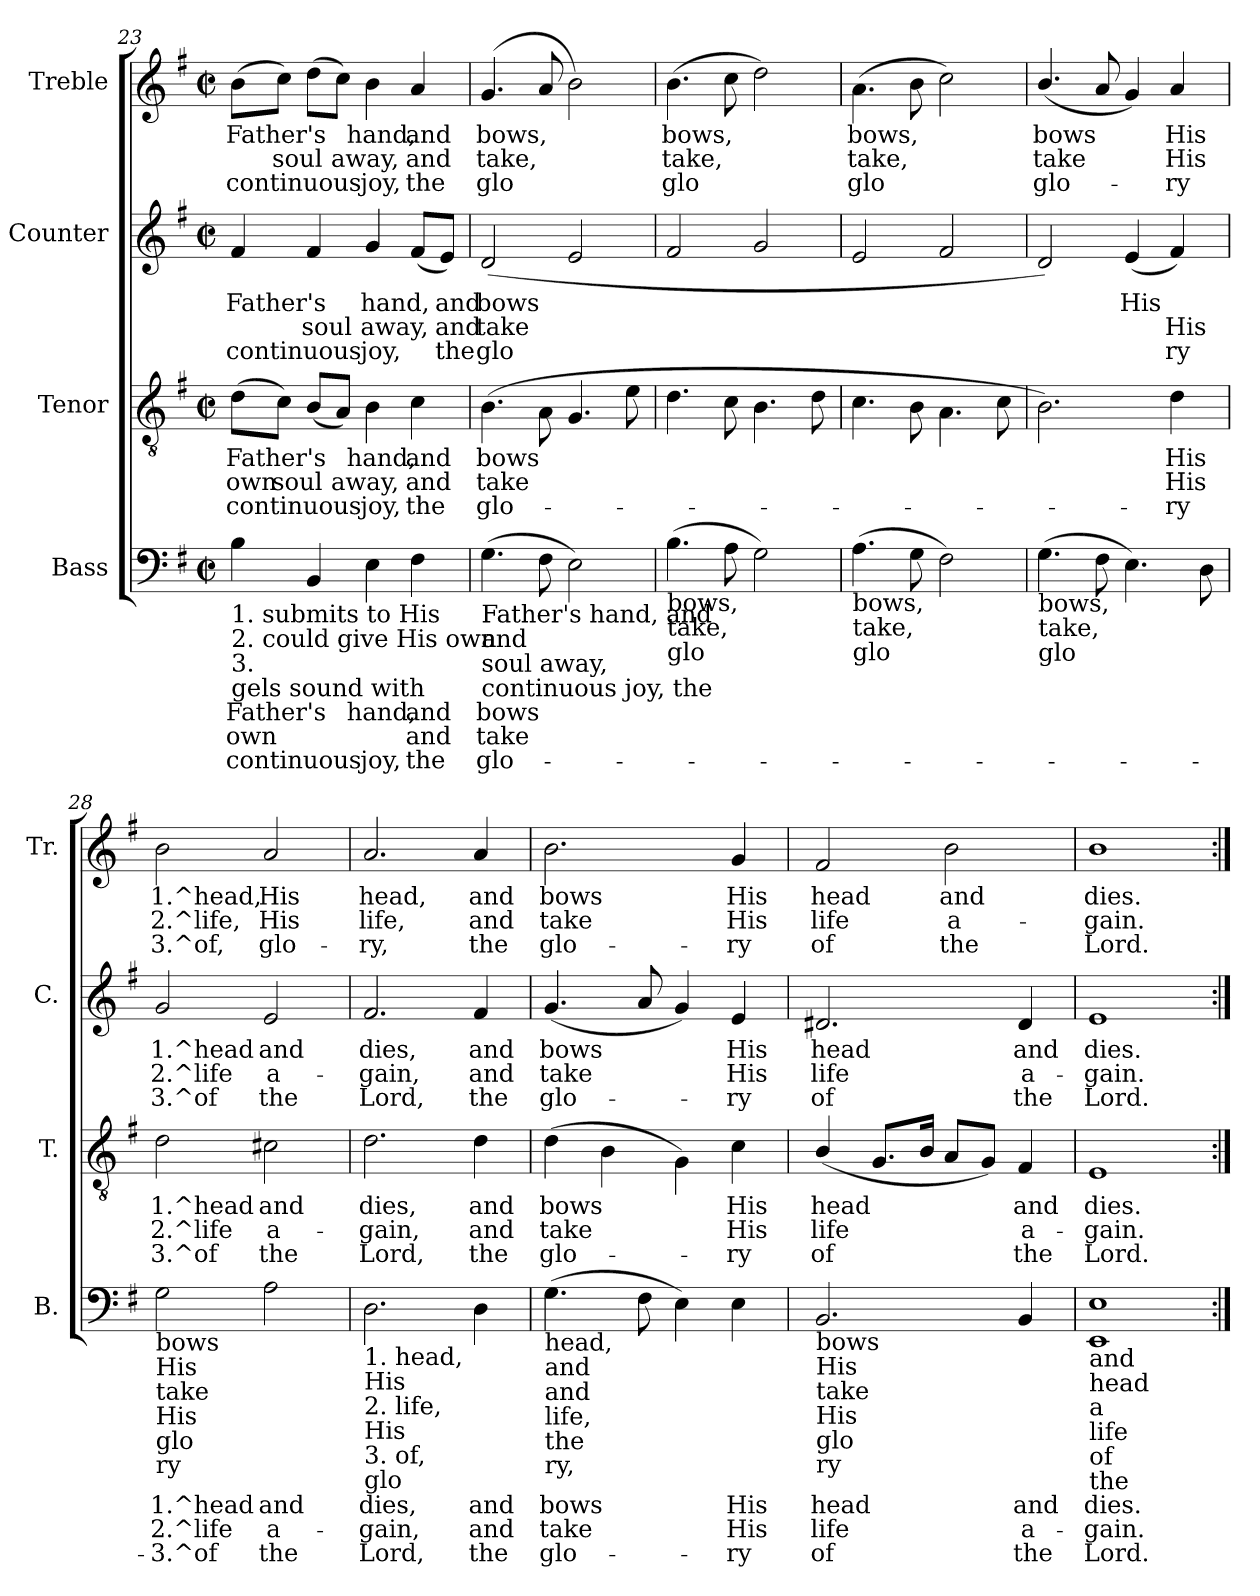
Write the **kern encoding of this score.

**kern	**text	**text	**text	**kern	**text	**text	**text	**kern	**text	**text	**text	**kern	**text	**text	**text
*part4	*part4	*part4	*part4	*part3	*part3	*part3	*part3	*part2	*part2	*part2	*part2	*part1	*part1	*part1	*part1
*staff4	*staff4	*staff4	*staff4	*staff3	*staff3	*staff3	*staff3	*staff2	*staff2	*staff2	*staff2	*staff1	*staff1	*staff1	*staff1
*I"Bass	*	*	*	*I"Tenor	*	*	*	*I"Counter	*	*	*	*I"Treble	*	*	*
*I'B.	*	*	*	*I'T.	*	*	*	*I'C.	*	*	*	*I'Tr.	*	*	*
*clefF4	*	*	*	*clefGv2	*	*	*	*clefG2	*	*	*	*clefG2	*	*	*
*k[f#]	*	*	*	*k[f#]	*	*	*	*k[f#]	*	*	*	*k[f#]	*	*	*
*G:	*	*	*	*G:	*	*	*	*G:	*	*	*	*G:	*	*	*
*M2/2	*	*	*	*M2/2	*	*	*	*M2/2	*	*	*	*M2/2	*	*	*
*met(c|)	*	*	*	*met(c|)	*	*	*	*met(c|)	*	*	*	*met(c|)	*	*	*
=23	=23	=23	=23	=23	=23	=23	=23	=23	=23	=23	=23	=23	=23	=23	=23
!LO:TX:b:t=1. submits to His	!	!	!	!	!	!	!	!	!	!	!	!	!	!	!
!LO:TX:b:t=2. could give His own	!	!	!	!	!	!	!	!	!	!	!	!	!	!	!
!LO:TX:b:t=3.	!	!	!	!	!	!	!	!	!	!	!	!	!	!	!
!LO:TX:b:t=gels sound with	!	!	!	!	!	!	!	!	!	!	!	!	!	!	!
!	!LO:LY:a:rj	!LO:LY:a:rj	!LO:LY:b:rj	!	!LO:LY:b:rj	!LO:LY:b:rj	!LO:LY:b:rj	!	!LO:LY:b:rj	!LO:LY:b:rj	!LO:LY:b:rj	!	!LO:LY:b:rj	!LO:LY:b:rj	!LO:LY:b:rj
4B\	Father's	own	continuous	(>8d\L	Father's	own	continuous	4f#/	Father's	.	continuous	(>8b\L	Father's	.	continuous
!	!	!	!	!	!LO:LY:b:rj	!LO:LY:b:rj	!LO:LY:b:rj	!	!	!	!	!	!LO:LY:b:rj	!LO:LY:b:rj	!LO:LY:b:rj
.	.	.	.	8c\J)	.	soul	.	.	.	.	.	8cc\J)	.	soul	.
!	!LO:LY:a:rj	!LO:LY:a:rj	!LO:LY:b:rj	!	!LO:LY:b:rj	!LO:LY:b:rj	!LO:LY:b:rj	!	!LO:LY:b:rj	!LO:LY:b:rj	!LO:LY:b:rj	!	!LO:LY:b:rj	!LO:LY:b:rj	!LO:LY:b:rj
4BB/	.	.	.	(<8B/L	.	.	.	4f#/	.	soul	.	(>8dd\L	.	.	.
!	!	!	!	!	!LO:LY:b:rj	!LO:LY:b:rj	!LO:LY:b:rj	!	!	!	!	!	!LO:LY:b:rj	!LO:LY:b:rj	!LO:LY:b:rj
.	.	.	.	8A/J)	.	away,	.	.	.	.	.	8cc\J)	.	away,	.
!	!LO:LY:a:rj	!LO:LY:a:rj	!LO:LY:b:rj	!	!LO:LY:b:rj	!LO:LY:b:rj	!LO:LY:b:rj	!	!LO:LY:b:rj	!LO:LY:b:rj	!LO:LY:b:rj	!	!LO:LY:b:rj	!LO:LY:b:rj	!LO:LY:b:rj
4E\	hand,	.	joy,	4B\	hand,	.	joy,	4g/	hand,	away,	joy,	4b\	hand,	.	joy,
!	!LO:LY:a:rj	!LO:LY:a:rj	!LO:LY:b:rj	!	!LO:LY:b:rj	!LO:LY:b:rj	!LO:LY:b:rj	!	!LO:LY:b:rj	!LO:LY:b:rj	!LO:LY:b:rj	!	!LO:LY:b:rj	!LO:LY:b:rj	!LO:LY:b:rj
4F#\	and	and	the	4c\	and	and	the	(<8f#/L	.	.	.	4a/	and	and	the
!	!	!	!	!	!	!	!	!	!LO:LY:b:rj	!LO:LY:b:rj	!LO:LY:b:rj	!	!	!	!
.	.	.	.	.	.	.	.	8e/J)	and	and	the	.	.	.	.
=24	=24	=24	=24	=24	=24	=24	=24	=24	=24	=24	=24	=24	=24	=24	=24
!LO:TX:b:t=Father's hand, and	!	!	!	!	!	!	!	!	!	!	!	!	!	!	!
!LO:TX:b:t=and	!	!	!	!	!	!	!	!	!	!	!	!	!	!	!
!LO:TX:b:t=soul away,	!	!	!	!	!	!	!	!	!	!	!	!	!	!	!
!LO:TX:b:t=continuous joy, the	!	!	!	!	!	!	!	!	!	!	!	!	!	!	!
!	!LO:LY:a:rj	!LO:LY:a:rj	!LO:LY:b:rj	!	!LO:LY:b:rj	!LO:LY:b:rj	!LO:LY:b:rj	!	!LO:LY:b:rj	!LO:LY:b:rj	!LO:LY:b:rj	!	!LO:LY:b:rj	!LO:LY:b:rj	!LO:LY:b:rj
(>4.G\	bows	take	glo-	(>4.B\	bows	take	glo-	(<2d/	bows	take	glo-	(<4.g/	bows,	take,	glo-
!	!LO:LY:a:rj	!LO:LY:a:rj	!LO:LY:b:rj	!	!LO:LY:b:rj	!LO:LY:b:rj	!LO:LY:b:rj	!	!	!	!	!	!LO:LY:b:rj	!LO:LY:b:rj	!LO:LY:b:rj
8F#\	--	-	.	8A\	--	-	.	.	.	.	.	8a/	-	.	-
!	!LO:LY:a:rj	!LO:LY:a:rj	!LO:LY:b:rj	!	!LO:LY:b:rj	!LO:LY:b:rj	!LO:LY:b:rj	!	!LO:LY:b:rj	!LO:LY:b:rj	!LO:LY:b:rj	!	!LO:LY:b:rj	!LO:LY:b:rj	!LO:LY:b:rj
2E\)	-	-	.	4.G/	-	-	.	2e/	-	.	-	2b\)	-	.	-
!	!	!	!	!	!LO:LY:b:rj	!LO:LY:b:rj	!LO:LY:b:rj	!	!	!	!	!	!	!	!
.	.	.	.	8e\	-	-	.	.	.	.	.	.	.	.	.
=25	=25	=25	=25	=25	=25	=25	=25	=25	=25	=25	=25	=25	=25	=25	=25
!LO:TX:b:t=bows,	!	!	!	!	!	!	!	!	!	!	!	!	!	!	!
!LO:TX:b:t=take,	!	!	!	!	!	!	!	!	!	!	!	!	!	!	!
!LO:TX:b:t=glo	!	!	!	!	!	!	!	!	!	!	!	!	!	!	!
!	!LO:LY:a:rj	!	!	!	!LO:LY:b:rj	!	!	!	!LO:LY:b:rj	!	!	!	!LO:LY:b:rj	!LO:LY:b:rj	!LO:LY:b:rj
(>4.B\	-	.	.	4.d\	-	.	.	2f#/	-	.	.	(>4.b\	-bows,	take,	glo-
!	!LO:LY:a:rj	!	!	!	!LO:LY:b:rj	!	!	!	!	!	!	!	!LO:LY:b:rj	!LO:LY:b:rj	!LO:LY:b:rj
8A\	--	.	.	8c\	--	.	.	.	.	.	.	8cc\	-	.	-
!	!LO:LY:a:rj	!	!	!	!LO:LY:b:rj	!	!	!	!LO:LY:b:rj	!	!	!	!LO:LY:b:rj	!LO:LY:b:rj	!LO:LY:b:rj
2G\)	--	.	.	4.B\	--	.	.	2g/	.	.	.	2dd\)	-	.	-
!	!	!	!	!	!LO:LY:b:rj	!	!	!	!	!	!	!	!	!	!
.	.	.	.	8d\	--	.	.	.	.	.	.	.	.	.	.
=26	=26	=26	=26	=26	=26	=26	=26	=26	=26	=26	=26	=26	=26	=26	=26
!LO:TX:b:t=bows,	!	!	!	!	!	!	!	!	!	!	!	!	!	!	!
!LO:TX:b:t=take,	!	!	!	!	!	!	!	!	!	!	!	!	!	!	!
!LO:TX:b:t=glo	!	!	!	!	!	!	!	!	!	!	!	!	!	!	!
!	!LO:LY:a:rj	!	!	!	!LO:LY:b:rj	!	!	!	!LO:LY:b:rj	!	!	!	!LO:LY:b:rj	!LO:LY:b:rj	!LO:LY:b:rj
(>4.A\	--	.	.	4.c\	--	.	.	2e/	.	.	.	(>4.a\	-bows,	take,	glo-
!	!LO:LY:a:rj	!	!	!	!LO:LY:b:rj	!	!	!	!	!	!	!	!LO:LY:b:rj	!LO:LY:b:rj	!LO:LY:b:rj
8G\	--	.	.	8B\	--	.	.	.	.	.	.	8b\	-	.	-
!	!LO:LY:a:rj	!	!	!	!LO:LY:b:rj	!	!	!	!LO:LY:b:rj	!	!	!	!LO:LY:b:rj	!LO:LY:b:rj	!LO:LY:b:rj
2F#\)	--	.	.	4.A\	--	.	.	2f#/	.	.	.	2cc\)	-	.	-
!	!	!	!	!	!LO:LY:b:rj	!	!	!	!	!	!	!	!	!	!
.	.	.	.	8c\	--	.	.	.	.	.	.	.	.	.	.
=27	=27	=27	=27	=27	=27	=27	=27	=27	=27	=27	=27	=27	=27	=27	=27
!LO:TX:b:t=bows,	!	!	!	!	!	!	!	!	!	!	!	!	!	!	!
!LO:TX:b:t=take,	!	!	!	!	!	!	!	!	!	!	!	!	!	!	!
!LO:TX:b:t=glo	!	!	!	!	!	!	!	!	!	!	!	!	!	!	!
!	!LO:LY:a:rj	!	!	!	!LO:LY:b:rj	!LO:LY:b:rj	!LO:LY:b:rj	!	!LO:LY:b:rj	!LO:LY:b:rj	!LO:LY:b:rj	!	!LO:LY:b:rj	!LO:LY:b:rj	!LO:LY:b:rj
(>4.G\	--	.	.	2.B\)	--	-	.	2d/)	-	-	.	(<4.b/	-bows	take	glo-
!	!LO:LY:a:rj	!	!	!	!	!	!	!	!	!	!	!	!LO:LY:b:rj	!LO:LY:b:rj	!LO:LY:b:rj
8F#\	--	.	.	.	.	.	.	.	.	.	.	8a/	--	-	.
!	!LO:LY:a:rj	!	!	!	!	!	!	!	!LO:LY:b:rj	!LO:LY:b:rj	!LO:LY:b:rj	!	!LO:LY:b:rj	!LO:LY:b:rj	!LO:LY:b:rj
4.E\)	--	.	.	.	.	.	.	(<4e/	His	.	.	4g/)	-	-	.
!	!	!	!	!	!LO:LY:b:rj	!LO:LY:b:rj	!LO:LY:b:rj	!	!LO:LY:b:rj	!LO:LY:b:rj	!LO:LY:b:rj	!	!LO:LY:b:rj	!LO:LY:b:rj	!LO:LY:b:rj
.	.	.	.	4d\	His	His	ry	4f#/)	.	His	ry	4a/	His	His	ry
!	!LO:LY:a:rj	!	!	!	!	!	!	!	!	!	!	!	!	!	!
8D\	--	.	.	.	.	.	.	.	.	.	.	.	.	.	.
!!LO:LB:g=z
=28	=28	=28	=28	=28	=28	=28	=28	=28	=28	=28	=28	=28	=28	=28	=28
!LO:TX:b:t=bows	!	!	!	!	!	!	!	!	!	!	!	!	!	!	!
!LO:TX:b:t=His	!	!	!	!	!	!	!	!	!	!	!	!	!	!	!
!LO:TX:b:t=take	!	!	!	!	!	!	!	!	!	!	!	!	!	!	!
!LO:TX:b:t=His	!	!	!	!	!	!	!	!	!	!	!	!	!	!	!
!LO:TX:b:t=glo	!	!	!	!	!	!	!	!	!	!	!	!	!	!	!
!LO:TX:b:t=ry	!	!	!	!	!	!	!	!	!	!	!	!	!	!	!
!	!LO:LY:a:rj	!LO:LY:a:rj	!LO:LY:b:rj	!	!LO:LY:b:rj	!LO:LY:b:rj	!LO:LY:b:rj	!	!LO:LY:b:rj	!LO:LY:b:rj	!LO:LY:b:rj	!	!LO:LY:b:rj	!LO:LY:b:rj	!LO:LY:b:rj
2G\	-1.^head	2.^life	3.^of	2d\	1.^head	2.^life	3.^of	2g/	1.^head	2.^life	3.^of	2b\	1.^head,	2.^life,	3.^of,
!	!LO:LY:a:rj	!LO:LY:a:rj	!LO:LY:b:rj	!	!LO:LY:b:rj	!LO:LY:b:rj	!LO:LY:b:rj	!	!LO:LY:b:rj	!LO:LY:b:rj	!LO:LY:b:rj	!	!LO:LY:b:rj	!LO:LY:b:rj	!LO:LY:b:rj
2A\	and	a-	-the	2c#X\	and	a-	-the	2e/	and	a-	-the	2a/	His	His	glo-
=29	=29	=29	=29	=29	=29	=29	=29	=29	=29	=29	=29	=29	=29	=29	=29
!LO:TX:b:t=1. head,	!	!	!	!	!	!	!	!	!	!	!	!	!	!	!
!LO:TX:b:t=His	!	!	!	!	!	!	!	!	!	!	!	!	!	!	!
!LO:TX:b:t=2. life,	!	!	!	!	!	!	!	!	!	!	!	!	!	!	!
!LO:TX:b:t=His	!	!	!	!	!	!	!	!	!	!	!	!	!	!	!
!LO:TX:b:t=3. of,	!	!	!	!	!	!	!	!	!	!	!	!	!	!	!
!LO:TX:b:t=glo	!	!	!	!	!	!	!	!	!	!	!	!	!	!	!
!	!LO:LY:a:rj	!LO:LY:a:rj	!LO:LY:b:rj	!	!LO:LY:b:rj	!LO:LY:b:rj	!LO:LY:b:rj	!	!LO:LY:b:rj	!LO:LY:b:rj	!LO:LY:b:rj	!	!LO:LY:b:rj	!LO:LY:b:rj	!LO:LY:b:rj
2.D\	dies,	gain,	Lord,	2.d\	dies,	gain,	Lord,	2.f#/	dies,	gain,	Lord,	2.a/	-head,	life,	ry,
!	!LO:LY:a:rj	!LO:LY:a:rj	!LO:LY:b:rj	!	!LO:LY:b:rj	!LO:LY:b:rj	!LO:LY:b:rj	!	!LO:LY:b:rj	!LO:LY:b:rj	!LO:LY:b:rj	!	!LO:LY:b:rj	!LO:LY:b:rj	!LO:LY:b:rj
4D\	and	and	the	4d\	and	and	the	4f#/	and	and	the	4a/	and	and	the
=30	=30	=30	=30	=30	=30	=30	=30	=30	=30	=30	=30	=30	=30	=30	=30
!LO:TX:b:t=head,	!	!	!	!	!	!	!	!	!	!	!	!	!	!	!
!LO:TX:b:t=and	!	!	!	!	!	!	!	!	!	!	!	!	!	!	!
!LO:TX:b:t=and	!	!	!	!	!	!	!	!	!	!	!	!	!	!	!
!LO:TX:b:t=life,	!	!	!	!	!	!	!	!	!	!	!	!	!	!	!
!LO:TX:b:t=the	!	!	!	!	!	!	!	!	!	!	!	!	!	!	!
!LO:TX:b:t=ry,	!	!	!	!	!	!	!	!	!	!	!	!	!	!	!
!	!LO:LY:a:rj	!LO:LY:a:rj	!LO:LY:b:rj	!	!LO:LY:b:rj	!LO:LY:b:rj	!LO:LY:b:rj	!	!LO:LY:b:rj	!LO:LY:b:rj	!LO:LY:b:rj	!	!LO:LY:b:rj	!LO:LY:b:rj	!LO:LY:b:rj
(>4.G\	bows	take	glo-	(>4d\	bows	take	glo-	(<4.g/	bows	take	glo-	2.b\	bows	take	glo-
!	!	!	!	!	!LO:LY:b:rj	!LO:LY:b:rj	!LO:LY:b:rj	!	!	!	!	!	!	!	!
.	.	.	.	4B\	--	-	.	.	.	.	.	.	.	.	.
!	!LO:LY:a:rj	!LO:LY:a:rj	!LO:LY:b:rj	!	!	!	!	!	!LO:LY:b:rj	!LO:LY:b:rj	!LO:LY:b:rj	!	!	!	!
8F#\	--	-	.	.	.	.	.	8a/	--	-	.	.	.	.	.
!	!LO:LY:a:rj	!LO:LY:a:rj	!LO:LY:b:rj	!	!LO:LY:b:rj	!LO:LY:b:rj	!LO:LY:b:rj	!	!LO:LY:b:rj	!LO:LY:b:rj	!LO:LY:b:rj	!	!	!	!
4E\)	-	-	.	4G\)	-	-	.	4g/)	-	-	.	.	.	.	.
!	!LO:LY:a:rj	!LO:LY:a:rj	!LO:LY:b:rj	!	!LO:LY:b:rj	!LO:LY:b:rj	!LO:LY:b:rj	!	!LO:LY:b:rj	!LO:LY:b:rj	!LO:LY:b:rj	!	!LO:LY:b:rj	!LO:LY:b:rj	!LO:LY:b:rj
4E\	His	His	ry	4c\	His	His	ry	4e/	His	His	ry	4g/	-His	His	ry
=31	=31	=31	=31	=31	=31	=31	=31	=31	=31	=31	=31	=31	=31	=31	=31
!LO:TX:b:t=bows	!	!	!	!	!	!	!	!	!	!	!	!	!	!	!
!LO:TX:b:t=His	!	!	!	!	!	!	!	!	!	!	!	!	!	!	!
!LO:TX:b:t=take	!	!	!	!	!	!	!	!	!	!	!	!	!	!	!
!LO:TX:b:t=His	!	!	!	!	!	!	!	!	!	!	!	!	!	!	!
!LO:TX:b:t=glo	!	!	!	!	!	!	!	!	!	!	!	!	!	!	!
!LO:TX:b:t=ry	!	!	!	!	!	!	!	!	!	!	!	!	!	!	!
!	!LO:LY:a:rj	!LO:LY:a:rj	!LO:LY:b:rj	!	!LO:LY:b:rj	!LO:LY:b:rj	!LO:LY:b:rj	!	!LO:LY:b:rj	!LO:LY:b:rj	!LO:LY:b:rj	!	!LO:LY:b:rj	!LO:LY:b:rj	!LO:LY:b:rj
2.BB/	head	life	of	(<4B/	head	life	of	2.d#X/	head	life	of	2f#/	head	life	of
!	!	!	!	!	!LO:LY:b:rj	!LO:LY:b:rj	!LO:LY:b:rj	!	!	!	!	!	!	!	!
.	.	.	.	8.G/L	.	.	-	.	.	.	.	.	.	.	.
!	!	!	!	!	!LO:LY:b:rj	!LO:LY:b:rj	!LO:LY:b:rj	!	!	!	!	!	!	!	!
.	.	.	.	16B/J	-	.	-	.	.	.	.	.	.	.	.
!	!	!	!	!	!LO:LY:b:rj	!LO:LY:b:rj	!LO:LY:b:rj	!	!	!	!	!	!LO:LY:b:rj	!LO:LY:b:rj	!LO:LY:b:rj
.	.	.	.	8A/L	-	.	-	.	.	.	.	2b\	and	a-	-the
!	!	!	!	!	!LO:LY:b:rj	!LO:LY:b:rj	!LO:LY:b:rj	!	!	!	!	!	!	!	!
.	.	.	.	8G/J)	-	.	-	.	.	.	.	.	.	.	.
!	!LO:LY:a:rj	!LO:LY:a:rj	!LO:LY:b:rj	!	!LO:LY:b:rj	!LO:LY:b:rj	!LO:LY:b:rj	!	!LO:LY:b:rj	!LO:LY:b:rj	!LO:LY:b:rj	!	!	!	!
4BB/	and	a-	-the	4F#/	-and	a-	-the	4d#/	and	a-	-the	.	.	.	.
=32	=32	=32	=32	=32	=32	=32	=32	=32	=32	=32	=32	=32	=32	=32	=32
!LO:TX:b:t=and	!	!	!	!	!	!	!	!	!	!	!	!	!	!	!
!LO:TX:b:t=head	!	!	!	!	!	!	!	!	!	!	!	!	!	!	!
!LO:TX:b:t=a	!	!	!	!	!	!	!	!	!	!	!	!	!	!	!
!LO:TX:b:t=life	!	!	!	!	!	!	!	!	!	!	!	!	!	!	!
!LO:TX:b:t=of	!	!	!	!	!	!	!	!	!	!	!	!	!	!	!
!LO:TX:b:t=the	!	!	!	!	!	!	!	!	!	!	!	!	!	!	!
!	!LO:LY:a:rj	!LO:LY:a:rj	!LO:LY:b:rj	!	!LO:LY:b:rj	!LO:LY:b:rj	!LO:LY:b:rj	!	!LO:LY:b:rj	!LO:LY:b:rj	!LO:LY:b:rj	!	!LO:LY:b:rj	!LO:LY:b:rj	!LO:LY:b:rj
1E 1EE	dies.	gain.	Lord.	1E	dies.	gain.	Lord.	1e	dies.	gain.	Lord.	1b	dies.	gain.	Lord.
=:|!	=:|!	=:|!	=:|!	=:|!	=:|!	=:|!	=:|!	=:|!	=:|!	=:|!	=:|!	=:|!	=:|!	=:|!	=:|!
*-	*-	*-	*-	*-	*-	*-	*-	*-	*-	*-	*-	*-	*-	*-	*-
